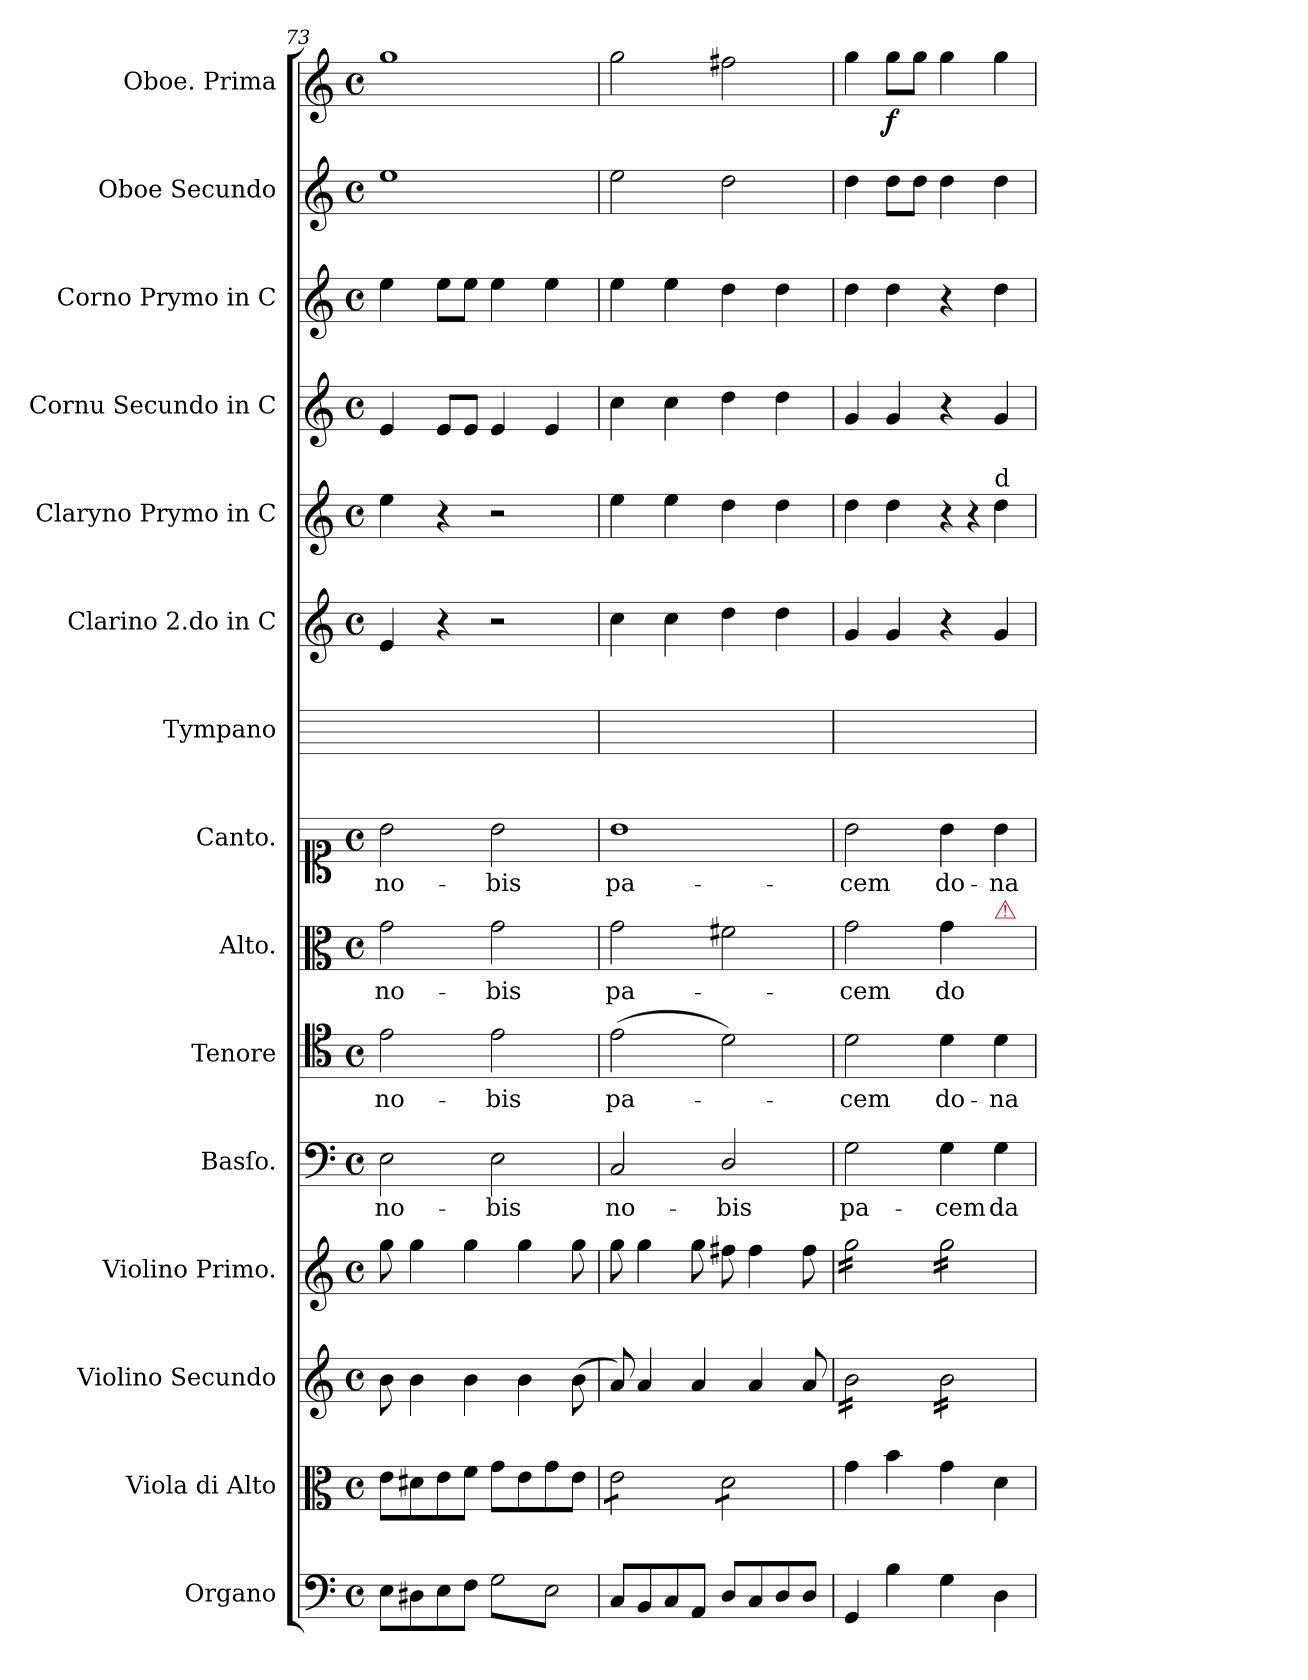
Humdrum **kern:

**kern	**kern	**kern	**kern	**kern	**text	**kern	**text	**kern	**text	**kern	**text	**kern	**kern	**kern	**kern	**kern	**kern	**kern	**dynam
*part15	*part14	*part13	*part12	*part11	*part11	*part10	*part10	*part9	*part9	*part8	*part8	*part7	*part6	*part5	*part4	*part3	*part2	*part1	*part1
*staff15	*staff14	*staff13	*staff12	*staff11	*staff11	*staff10	*staff10	*staff9	*staff9	*staff8	*staff8	*staff7	*staff6	*staff5	*staff4	*staff3	*staff2	*staff1	*staff1
*I"Organo	*I"Viola di Alto	*I"Violino Secundo	*I"Violino Primo.	*I"Basſo.	*	*I"Tenore	*	*I"Alto.	*	*I"Canto.	*	*I"Tympano	*I"Clarino 2.do in C	*I"Claryno Prymo in C	*I"Cornu Secundo in C	*I"Corno Prymo in C	*I"Oboe Secundo	*I"Oboe. Prima	*
*I'org	*I'vla	*I'vl 2	*I'vl 1	*I'B	*	*I'T	*	*I'A	*	*	*	*	*I'clno 2 in C	*I'clno 1 in C	*I'cor 2 in C	*I'cor 1 in C	*I'ob 2	*I'ob 1	*
*clefF4	*clefC3	*clefG2	*clefG2	*clefF4	*	*clefC4	*	*clefC3	*	*clefC1	*	*	*clefG2	*clefG2	*clefG2	*clefG2	*clefG2	*clefG2	*
*k[]	*k[]	*k[]	*k[]	*k[]	*	*k[]	*	*k[]	*	*k[]	*	*	*k[]	*k[]	*k[]	*k[]	*k[]	*k[]	*
*C:	*C:	*C:	*C:	*C:	*	*C:	*	*C:	*	*C:	*	*	*C:	*C:	*C:	*C:	*C:	*C:	*
*M4/4	*M4/4	*M4/4	*M4/4	*M4/4	*	*M4/4	*	*M4/4	*	*M4/4	*	*	*M4/4	*M4/4	*M4/4	*M4/4	*M4/4	*M4/4	*
*met(c)	*met(c)	*met(c)	*met(c)	*met(c)	*	*met(c)	*	*met(c)	*	*met(c)	*	*	*met(c)	*met(c)	*met(c)	*met(c)	*met(c)	*met(c)	*
=73	=73	=73	=73	=73	=73	=73	=73	=73	=73	=73	=73	=73	=73	=73	=73	=73	=73	=73	=73
8E\L	8e\L	8b\	8gg\	2E\	no-	2e\	no-	2g\	no-	2b\	no-	1ryy	4e/	4ee\	4e/	4ee\	1ee	1gg	.
8D#X\	8d#X\	4b\	4gg\	.	.	.	.	.	.	.	.	.	.	.	.	.	.	.	.
8E\	8e\	.	.	.	.	.	.	.	.	.	.	.	4r	4r	8e/L	8ee\L	.	.	.
8F\J	8f\J	4b\	4gg\	.	.	.	.	.	.	.	.	.	.	.	8e/J	8ee\J	.	.	.
*tremolo	*	*	*	*	*	*	*	*	*	*	*	*	*	*	*	*	*	*	*
8G\L	8g\L	.	.	2E\	-bis	2e\	-bis	2g\	-bis	2b\	-bis	.	2r	2r	4e/	4ee\	.	.	.
8E\	8e\	4b\	4gg\	.	.	.	.	.	.	.	.	.	.	.	.	.	.	.	.
8G\	8g\	.	.	.	.	.	.	.	.	.	.	.	.	.	4e/	4ee\	.	.	.
8E\J	8e\J	(<8b\	8gg\	.	.	.	.	.	.	.	.	.	.	.	.	.	.	.	.
*Xtremolo	*	*	*	*	*	*	*	*	*	*	*	*	*	*	*	*	*	*	*
=74	=74	=74	=74	=74	=74	=74	=74	=74	=74	=74	=74	=74	=74	=74	=74	=74	=74	=74	=74
*	*tremolo	*	*	*	*	*	*	*	*	*	*	*	*	*	*	*	*	*	*
8C/L	8e\L	8a/)	8gg\	2C/	no-	(2e\	pa-	2g\	pa-	1b	pa-	1ryy	4cc\	4ee\	4cc\	4ee\	2ee\	2gg\	.
8BB/	8e\	4a/	4gg\	.	.	.	.	.	.	.	.	.	.	.	.	.	.	.	.
8C/	8e\	.	.	.	.	.	.	.	.	.	.	.	4cc\	4ee\	4cc\	4ee\	.	.	.
8AA/J	8e\J	4a/	8gg\	.	.	.	.	.	.	.	.	.	.	.	.	.	.	.	.
8D/L	8d\L	.	8ff#X\	2D/	-bis	2d\)	.	2f#X\	.	.	.	.	4dd\	4dd\	4dd\	4dd\	2dd\	2ff#X\	.
8C/	8d\	4a/	4ff#\	.	.	.	.	.	.	.	.	.	.	.	.	.	.	.	.
8D/	8d\	.	.	.	.	.	.	.	.	.	.	.	4dd\	4dd\	4dd\	4dd\	.	.	.
8D/J	8d\J	8a/	8ff#\	.	.	.	.	.	.	.	.	.	.	.	.	.	.	.	.
*	*Xtremolo	*	*	*	*	*	*	*	*	*	*	*	*	*	*	*	*	*	*
=75	=75	=75	=75	=75	=75	=75	=75	=75	=75	=75	=75	=75	=75	=75	=75	=75	=75	=75	=75
*	*	*tremolo	*	*	*	*	*	*	*	*	*	*	*	*	*	*	*	*	*
*	*	*	*tremolo	*	*	*	*	*	*	*	*	*	*	*	*	*	*	*	*
4GG/	4g\	16b\LL	16gg\LL	2G\	pa-	2d\	-cem	2g\	-cem	2b\	-cem	1ryy	4g/	4dd\	4g/	4dd\	4dd\	4gg\	.
.	.	16b\	16gg\	.	.	.	.	.	.	.	.	.	.	.	.	.	.	.	.
.	.	16b\	16gg\	.	.	.	.	.	.	.	.	.	.	.	.	.	.	.	.
.	.	16b\	16gg\	.	.	.	.	.	.	.	.	.	.	.	.	.	.	.	.
4B\	4b\	16b\	16gg\	.	.	.	.	.	.	.	.	.	4g/	4dd\	4g/	4dd\	8dd\L	8gg\L	f
.	.	16b\	16gg\	.	.	.	.	.	.	.	.	.	.	.	.	.	.	.	.
.	.	16b\	16gg\	.	.	.	.	.	.	.	.	.	.	.	.	.	8dd\J	8gg\J	.
.	.	16b\JJ	16gg\JJ	.	.	.	.	.	.	.	.	.	.	.	.	.	.	.	.
!	!	!	!	!	!	!	!	!	!	!	!	!	!	!LO:N:vis=4	!	!	!	!	!
4G\	4g\	16b\LL	16gg\LL	4G\	-cem	4d\	do-	4g\	do-	4b\	do-	.	4r	8r	4r	4r	4dd\	4gg\	.
.	.	16b\	16gg\	.	.	.	.	.	.	.	.	.	.	.	.	.	.	.	.
!	!	!	!	!	!	!	!	!	!	!	!	!	!	!LO:N:vis=4	!	!	!	!	!
.	.	16b\	16gg\	.	.	.	.	.	.	.	.	.	.	8r	.	.	.	.	.
.	.	16b\	16gg\	.	.	.	.	.	.	.	.	.	.	.	.	.	.	.	.
!	!	!	!	!	!	!	!	!	!	!	!	!	!	!LO:TX:a:t=d	!	!	!	!	!
!	!	!	!	!	!	!	!	!LO:TX:a:color=crimson:t=⚠	!	!	!	!	!	!	!	!	!	!	!
4D\	4d\	16b\	16gg\	4G\	da	4d\	-na	4ryy	.	4b\	-na	.	4g/	4dd\	4g/	4dd\	4dd\	4gg\	.
.	.	16b\	16gg\	.	.	.	.	.	.	.	.	.	.	.	.	.	.	.	.
.	.	16b\	16gg\	.	.	.	.	.	.	.	.	.	.	.	.	.	.	.	.
.	.	16b\JJ	16gg\JJ	.	.	.	.	.	.	.	.	.	.	.	.	.	.	.	.
*	*	*	*Xtremolo	*	*	*	*	*	*	*	*	*	*	*	*	*	*	*	*
*	*	*Xtremolo	*	*	*	*	*	*	*	*	*	*	*	*	*	*	*	*	*
=	=	=	=	=	=	=	=	=	=	=	=	=	=	=	=	=	=	=	=
*-	*-	*-	*-	*-	*-	*-	*-	*-	*-	*-	*-	*-	*-	*-	*-	*-	*-	*-	*-
